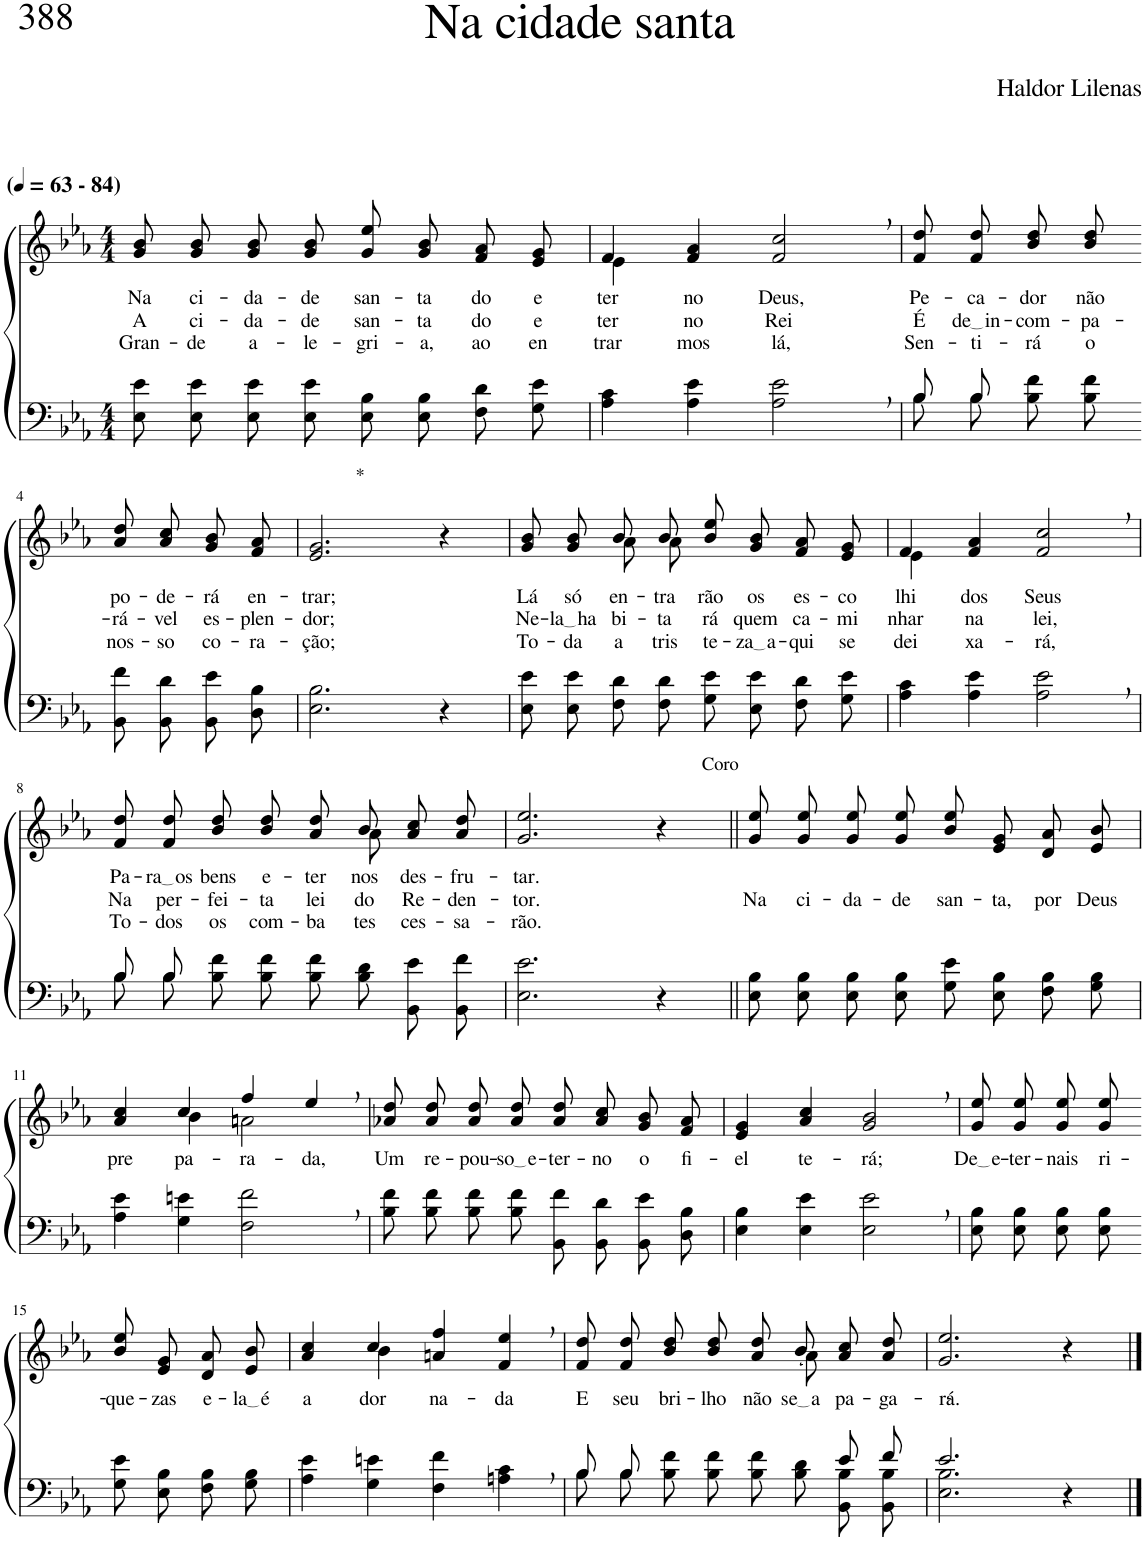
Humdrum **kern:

**kern	**kern	**text	**text	**text
*part2	*part1	*part1	*part1	*part1
*staff2	*staff1	*staff1	*staff1	*staff1
*I"Parte III e IV	*I"Parte I e II	*	*	*
*clefF4	*clefG2	*	*	*
*Trd2c3	*Trd2c3	*	*	*
*k[b-e-a-]	*k[b-e-a-]	*	*	*
*M4/4	*M4/4	*	*	*
*MM63	*MM63	*	*	*
=1	=1	=1	=1	=1
!	!LO:TX:a:B:t=(	!	!	!
!	!LO:TX:a:B:t=- 84)	!	!	!
!	!	!LO:LY:b	!LO:LY:b	!LO:LY:b
8E-\ 8e-\L	8g/ 8b-/L	Na	A	Gran-
!	!	!LO:LY:b	!LO:LY:b	!LO:LY:b
8E-\ 8e-\J	8g/ 8b-/J	ci-	ci-	-de
!	!	!LO:LY:b	!LO:LY:b	!LO:LY:b
8E-\ 8e-\L	8g/ 8b-/L	-da-	-da-	a-
!	!	!LO:LY:b	!LO:LY:b	!LO:LY:b
8E-\ 8e-\J	8g/ 8b-/J	-de	-de	-le-
!	!	!LO:LY:b	!LO:LY:b	!LO:LY:b
8E-\ 8B-\L	8g/ 8ee-/L	san-	san-	-gri-
!	!	!LO:LY:b	!LO:LY:b	!LO:LY:b
8E-\ 8B-\J	8g/ 8b-/J	-ta	-ta	-a,
!	!	!LO:LY:b	!LO:LY:b	!LO:LY:b
8F\ 8d\L	8f/ 8a-/L	do	do	ao
!	!	!LO:LY:b	!LO:LY:b	!LO:LY:b
8G\ 8e-\J	8e-/ 8g/J	e-	e-	en-
=2	=2	=2	=2	=2
*	*^	*	*	*
!	!	!	!LO:LY:b	!LO:LY:b	!LO:LY:b
4A-\ 4c\	4f/	4e-\	-ter-	-ter-	-trar-
!	!	!	!LO:LY:b	!LO:LY:b	!LO:LY:b
4A-\ 4e-\	4f/ 4a-/	2.ryy	-no	-no	-mos
!	!	!	!LO:LY:b	!LO:LY:b	!LO:LY:b
2A-\, 2e-\,	2f/, 2cc/,	.	Deus,	Rei	lá,
*	*v	*v	*	*	*
=3	=3	=3	=3	=3
*^	*	*	*	*
!	!	!	!LO:LY:b	!LO:LY:b	!LO:LY:b
8B-\L	8B-/L	8f/ 8dd/L	Pe-	É	Sen-
!	!	!	!LO:LY:b	!LO:LY:b	!LO:LY:b
8B-\J	8B-/J	8f/ 8dd/J	-ca-	de in	-ti-
!	!	!	!LO:LY:b	!LO:LY:b	!LO:LY:b
8B-\ 8f\L	4ryy	8b-\ 8dd\L	-dor	-com-	-rá
!	!	!	!LO:LY:b	!LO:LY:b	!LO:LY:b
8B-\ 8f\J	.	8b-\ 8dd\J	não	-pa-	o
*v	*v	*	*	*	*
!!LO:LB:g=z
=4-	=4-	=4-	=4-	=4-
!	!	!LO:LY:b	!LO:LY:b	!LO:LY:b
8BB-\ 8f\L	8a-\ 8dd\L	po-	-rá-	nos-
!	!	!LO:LY:b	!LO:LY:b	!LO:LY:b
8BB-\ 8d\J	8a-\ 8cc\J	-de-	-vel	-so
!	!	!LO:LY:b	!LO:LY:b	!LO:LY:b
8BB-\ 8e-\L	8g/ 8b-/L	-rá	es-	co-
!	!	!LO:LY:b	!LO:LY:b	!LO:LY:b
8D\ 8B-\J	8f/ 8a-/J	en-	-plen-	-ra-
=5	=5	=5	=5	=5
!	!LO:TX:a:t=*	!	!	!
!	!	!LO:LY:b	!LO:LY:b	!LO:LY:b
2.E-\ 2.B-\	2.e-/ 2.g/	-trar;	-dor;	-ção;
4r	4r	.	.	.
=6	=6	=6	=6	=6
!	!	!LO:LY:b	!LO:LY:b	!LO:LY:b
*	*^	*	*	*
8E-\ 8e-\L	8g/ 8b-/L	4ryy	Lá	Ne-	To-
!	!	!	!LO:LY:b	!LO:LY:b	!LO:LY:b
8E-\ 8e-\J	8g/ 8b-/J	.	só	la ha	-da
!	!	!	!LO:LY:b	!LO:LY:b	!LO:LY:b
8F\ 8d\L	8b-/L	8a-\L	en-	bi-	a
!	!	!	!LO:LY:b	!LO:LY:b	!LO:LY:b
8F\ 8d\J	8b-/J	8a-\J	-tra-	-ta-	tris-
!	!	!	!LO:LY:b	!LO:LY:b	!LO:LY:b
8G\ 8e-\L	8b-\ 8ee-\L	2ryy	-rão	-rá	-te-
!	!	!	!LO:LY:b	!LO:LY:b	!LO:LY:b
8E-\ 8e-\J	8g\ 8b-\J	.	os	quem	za a
!	!	!	!LO:LY:b	!LO:LY:b	!LO:LY:b
8F\ 8d\L	8f/ 8a-/L	.	es-	ca-	-qui
!	!	!	!LO:LY:b	!LO:LY:b	!LO:LY:b
8G\ 8e-\J	8e-/ 8g/J	.	-co-	-mi-	se
=7	=7	=7	=7	=7	=7
!	!	!	!LO:LY:b	!LO:LY:b	!LO:LY:b
4A-\ 4c\	4f/	4e-\	-lhi-	-nhar	dei-
!	!	!	!LO:LY:b	!LO:LY:b	!LO:LY:b
4A-\ 4e-\	4f/ 4a-/	2.ryy	-dos	na	-xa-
!	!	!	!LO:LY:b	!LO:LY:b	!LO:LY:b
2A-\, 2e-\,	2f/, 2cc/,	.	Seus	lei,	-rá,
!!LO:LB:g=z	!!
=8	=8	=8	=8	=8	=8
*^	*	*	*	*	*
!	!	!	!	!LO:LY:b	!LO:LY:b	!LO:LY:b
8B-\L	8B-/L	8f/ 8dd/L	8ryy	Pa-	Na	To-
!	!	!	!	!LO:LY:b	!LO:LY:b	!LO:LY:b
*	*	*v	*v	*	*	*
8B-\J	8B-/J	8f/ 8dd/J	ra os	per-	-dos
!	!	!	!LO:LY:b	!LO:LY:b	!LO:LY:b
8B-\ 8f\L	2.ryy	8b-\ 8dd\L	bens	-fei-	os
!	!	!	!LO:LY:b	!LO:LY:b	!LO:LY:b
8B-\ 8f\J	.	8b-\ 8dd\J	e-	-ta	com-
!	!	!	!LO:LY:b	!LO:LY:b	!LO:LY:b
8B-\ 8f\L	.	8a-/ 8dd/L	-ter-	lei	-ba-
*	*	*^	*	*	*
!	!	!	!	!LO:LY:b	!LO:LY:b	!LO:LY:b
8B-\ 8d\J	.	8b-/J	8a-\	-nos	do	-tes
!	!	!	!	!LO:LY:b	!LO:LY:b	!LO:LY:b
8BB-\ 8e-\L	.	8a-\ 8cc\L	4ryy	des-	Re-	ces-
!	!	!	!	!LO:LY:b	!LO:LY:b	!LO:LY:b
8BB-\ 8f\J	.	8a-\ 8dd\J	.	-fru-	-den-	-sa-
*v	*v	*	*	*	*	*
*	*v	*v	*	*	*
=9	=9	=9	=9	=9
!	!	!LO:LY:b	!LO:LY:b	!LO:LY:b
2.E-\ 2.e-\	2.g/ 2.ee-/	-tar.	-tor.	-rão.
!	!LO:TX:a:t=Coro	!	!	!
4r	4r	.	.	.
=10||	=10||	=10||	=10||	=10||
!	!	!	!LO:LY:b	!
8E-\ 8B-\L	8g\ 8ee-\L	.	Na	.
!	!	!	!LO:LY:b	!
8E-\ 8B-\J	8g\ 8ee-\J	.	ci-	.
!	!	!	!LO:LY:b	!
8E-\ 8B-\L	8g\ 8ee-\L	.	-da-	.
!	!	!	!LO:LY:b	!
8E-\ 8B-\J	8g\ 8ee-\J	.	-de	.
!	!	!	!LO:LY:b	!
8G\ 8e-\L	8b-/ 8ee-/L	.	san-	.
!	!	!	!LO:LY:b	!
8E-\ 8B-\J	8e-/ 8g/J	.	-ta,	.
!	!	!	!LO:LY:b	!
8F\ 8B-\L	8d/ 8a-/L	.	por	.
!	!	!	!LO:LY:b	!
8G\ 8B-\J	8e-/ 8b-/J	.	Deus	.
!!LO:LB:g=z
=11	=11	=11	=11	=11
!	!	!LO:LY:b	!	!
*	*^	*	*	*
4A-\ 4e-\	4a-/ 4cc/	4ryy	pre-	.	.
!	!	!	!LO:LY:b	!	!
4G\ 4en\	4cc/	4b-\	-pa-	.	.
!	!	!	!LO:LY:b	!	!
2F\, 2f\,	4ff/	2an\	-ra-	.	.
!	!	!	!LO:LY:b	!	!
.	4ee-,/	.	-da,	.	.
*	*v	*v	*	*	*
=12	=12	=12	=12	=12
!	!	!LO:LY:b	!	!
8B-\ 8f\L	8a-X\ 8dd\L	Um	.	.
!	!	!LO:LY:b	!	!
8B-\ 8f\J	8a-\ 8dd\J	re-	.	.
!	!	!LO:LY:b	!	!
8B-\ 8f\L	8a-\ 8dd\L	-pou-	.	.
!	!	!LO:LY:b	!	!
8B-\ 8f\J	8a-\ 8dd\J	so e	.	.
!	!	!LO:LY:b	!	!
8BB-\ 8f\L	8a-\ 8dd\L	-ter-	.	.
!	!	!LO:LY:b	!	!
8BB-\ 8d\J	8a-\ 8cc\J	-no	.	.
!	!	!LO:LY:b	!	!
8BB-\ 8e-\L	8g/ 8b-/L	o	.	.
!	!	!LO:LY:b	!	!
8D\ 8B-\J	8f/ 8a-/J	fi-	.	.
=13	=13	=13	=13	=13
!	!	!LO:LY:b	!	!
4E-\ 4B-\	4e-/ 4g/	-el	.	.
!	!	!LO:LY:b	!	!
4E-\ 4e-\	4a-/ 4cc/	te-	.	.
!	!	!LO:LY:b	!	!
2E-\, 2e-\,	2g/, 2b-/,	-rá;	.	.
=14	=14	=14	=14	=14
!	!	!LO:LY:b	!	!
8E-\ 8B-\L	8g\ 8ee-\L	De e	.	.
!	!	!LO:LY:b	!	!
8E-\ 8B-\J	8g\ 8ee-\J	-ter-	.	.
!	!	!LO:LY:b	!	!
8E-\ 8B-\L	8g\ 8ee-\L	-nais	.	.
!	!	!LO:LY:b	!	!
8E-\ 8B-\J	8g\ 8ee-\J	ri-	.	.
!!LO:LB:g=z
=15-	=15-	=15-	=15-	=15-
!	!	!LO:LY:b	!	!
8G\ 8e-\L	8b-/ 8ee-/L	-que-	.	.
!	!	!LO:LY:b	!	!
8E-\ 8B-\J	8e-/ 8g/J	-zas	.	.
!	!	!LO:LY:b	!	!
8F\ 8B-\L	8d/ 8a-/L	e-	.	.
!	!	!LO:LY:b	!	!
8G\ 8B-\J	8e-/ 8b-/J	la é	.	.
=16	=16	=16	=16	=16
!	!	!LO:LY:b	!	!
*	*^	*	*	*
4A-\ 4e-\	4a-/ 4cc/	4ryy	a-	.	.
!	!	!	!LO:LY:b	!	!
4G\ 4en\	4cc/	4b-\	-dor-	.	.
!	!	!	!LO:LY:b	!	!
4F\ 4f\	4an/ 4ff/	2ryy	-na-	.	.
!	!	!	!LO:LY:b	!	!
4An\, 4c\,	4f/, 4ee-/,	.	-da	.	.
=17	=17	=17	=17	=17	=17
*^	*	*	*	*	*
!	!	!	!	!LO:LY:b	!	!
8B-/L	8B-\L	8f/ 8dd/L	8ryy	E	.	.
!	!	!	!	!LO:LY:b	!	!
*	*	*v	*v	*	*	*
8B-/J	8B-\J	8f/ 8dd/J	seu	.	.
!	!	!	!LO:LY:b	!	!
2ryy	8B-\ 8f\L	8b-\ 8dd\L	bri-	.	.
!	!	!	!LO:LY:b	!	!
.	8B-\ 8f\J	8b-\ 8dd\J	-lho	.	.
!	!	!	!LO:LY:b	!	!
.	8B-\ 8f\L	8a-/ 8dd/L	não	.	.
*	*	*^	*	*	*
!	!	!	!	!LO:LY:b	!	!
.	8B-\ 8d\J	8b-/J	8a-\	se a	.	.
!	!	!	!	!LO:LY:b	!	!
8e-/L	8BB-\ 8B-\L	8a-\ 8cc\L	4ryy	-pa-	.	.
!	!	!	!	!LO:LY:b	!	!
8f/J	8BB-\ 8B-\J	8a-\ 8dd\J	.	-ga-	.	.
*	*	*v	*v	*	*	*
=18	=18	=18	=18	=18	=18
!	!	!	!LO:LY:b	!	!
2.e-/	2.E-\ 2.B-\	2.g/ 2.ee-/	-rá.-	.	.
4r	4ryy	4r	.	.	.
*v	*v	*	*	*	*
==	==	==	==	==
*-	*-	*-	*-	*-
